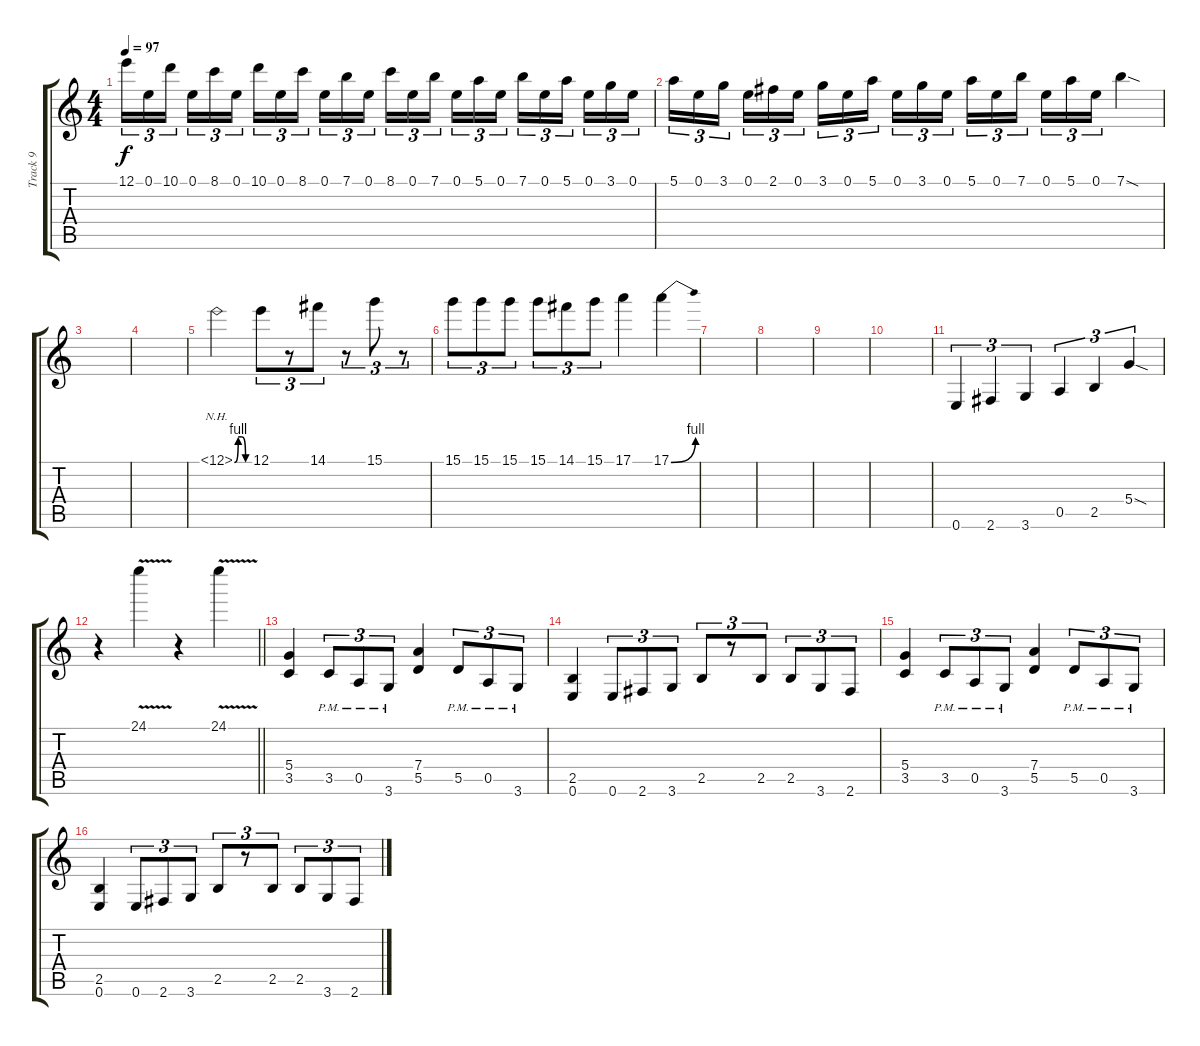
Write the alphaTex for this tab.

\track ("Track 9" "Track 9") {instrument distortionguitar}
\staff {score tabs}
\tuning (E4 B3 G3 D3 A2 E2) {hide}
\ts (4 4)
\tempo 97
\clef g2
\ks c
12.1.16{tu (3 2) dy f} 0.1.16{tu (3 2)} 10.1.16{tu (3 2)} 0.1.16{tu (3 2)} 8.1.16{tu (3 2)} 0.1.16{tu (3 2)} 10.1.16{tu (3 2)} 0.1.16{tu (3 2)} 8.1.16{tu (3 2)} 0.1.16{tu (3 2)} 7.1.16{tu (3 2)} 0.1.16{tu (3 2)} 8.1.16{tu (3 2)} 0.1.16{tu (3 2)} 7.1.16{tu (3 2)} 0.1.16{tu (3 2)} 5.1.16{tu (3 2)} 0.1.16{tu (3 2)} 7.1.16{tu (3 2)} 0.1.16{tu (3 2)} 5.1.16{tu (3 2)} 0.1.16{tu (3 2)} 3.1.16{tu (3 2)} 0.1.16{tu (3 2)} |
5.1.16{tu (3 2)} 0.1.16{tu (3 2)} 3.1.16{tu (3 2)} 0.1.16{tu (3 2)} 2.1.16{tu (3 2)} 0.1.16{tu (3 2)} 3.1.16{tu (3 2)} 0.1.16{tu (3 2)} 5.1.16{tu (3 2)} 0.1.16{tu (3 2)} 3.1.16{tu (3 2)} 0.1.16{tu (3 2)} 5.1.16{tu (3 2)} 0.1.16{tu (3 2)} 7.1.16{tu (3 2)} 0.1.16{tu (3 2)} 5.1.16{tu (3 2)} 0.1.16{tu (3 2)} 7.1{sod}.4 |
|
|
12.1{be (custom 0 0 15 4 30 4 45 0 60 0) nh}.2 12.1.8{tu (3 2)} r.8{tu (3 2)} 14.1.8{tu (3 2)} r.8{tu (3 2)} 15.1.8{tu (3 2)} r.8{tu (3 2)} |
15.1.8{tu (3 2)} 15.1.8{tu (3 2)} 15.1.8{tu (3 2)} 15.1.8{tu (3 2)} 14.1.8{tu (3 2)} 15.1.8{tu (3 2)} 17.1.4 17.1{be (bend 0 0 60 4)}.4 |
|
|
|
|
0.6.4{tu (3 2)} 2.6.4{tu (3 2)} 3.6.4{tu (3 2)} 0.5.4{tu (3 2)} 2.5.4{tu (3 2)} 5.4{sod}.4{tu (3 2)} |
\barLineRight lightlight
r.4 24.1{v}.4 r.4 24.1{v}.4 |
(5.4 3.5).4{volume 13} 3.5{pm}.8{tu (3 2)} 0.5{pm}.8{tu (3 2)} 3.6{pm}.8{tu (3 2)} (7.4 5.5).4 5.5{pm}.8{tu (3 2)} 0.5{pm}.8{tu (3 2)} 3.6{pm}.8{tu (3 2)} |
(2.5 0.6).4 0.6.8{tu (3 2)} 2.6.8{tu (3 2)} 3.6.8{tu (3 2)} 2.5.8{tu (3 2)} r.8{tu (3 2)} 2.5.8{tu (3 2)} 2.5.8{tu (3 2)} 3.6.8{tu (3 2)} 2.6.8{tu (3 2)} |
(5.4 3.5).4 3.5{pm}.8{tu (3 2)} 0.5{pm}.8{tu (3 2)} 3.6{pm}.8{tu (3 2)} (7.4 5.5).4 5.5{pm}.8{tu (3 2)} 0.5{pm}.8{tu (3 2)} 3.6{pm}.8{tu (3 2)} |
(2.5 0.6).4 0.6.8{tu (3 2)} 2.6.8{tu (3 2)} 3.6.8{tu (3 2)} 2.5.8{tu (3 2)} r.8{tu (3 2)} 2.5.8{tu (3 2)} 2.5.8{tu (3 2)} 3.6.8{tu (3 2)} 2.6.8{tu (3 2)}
